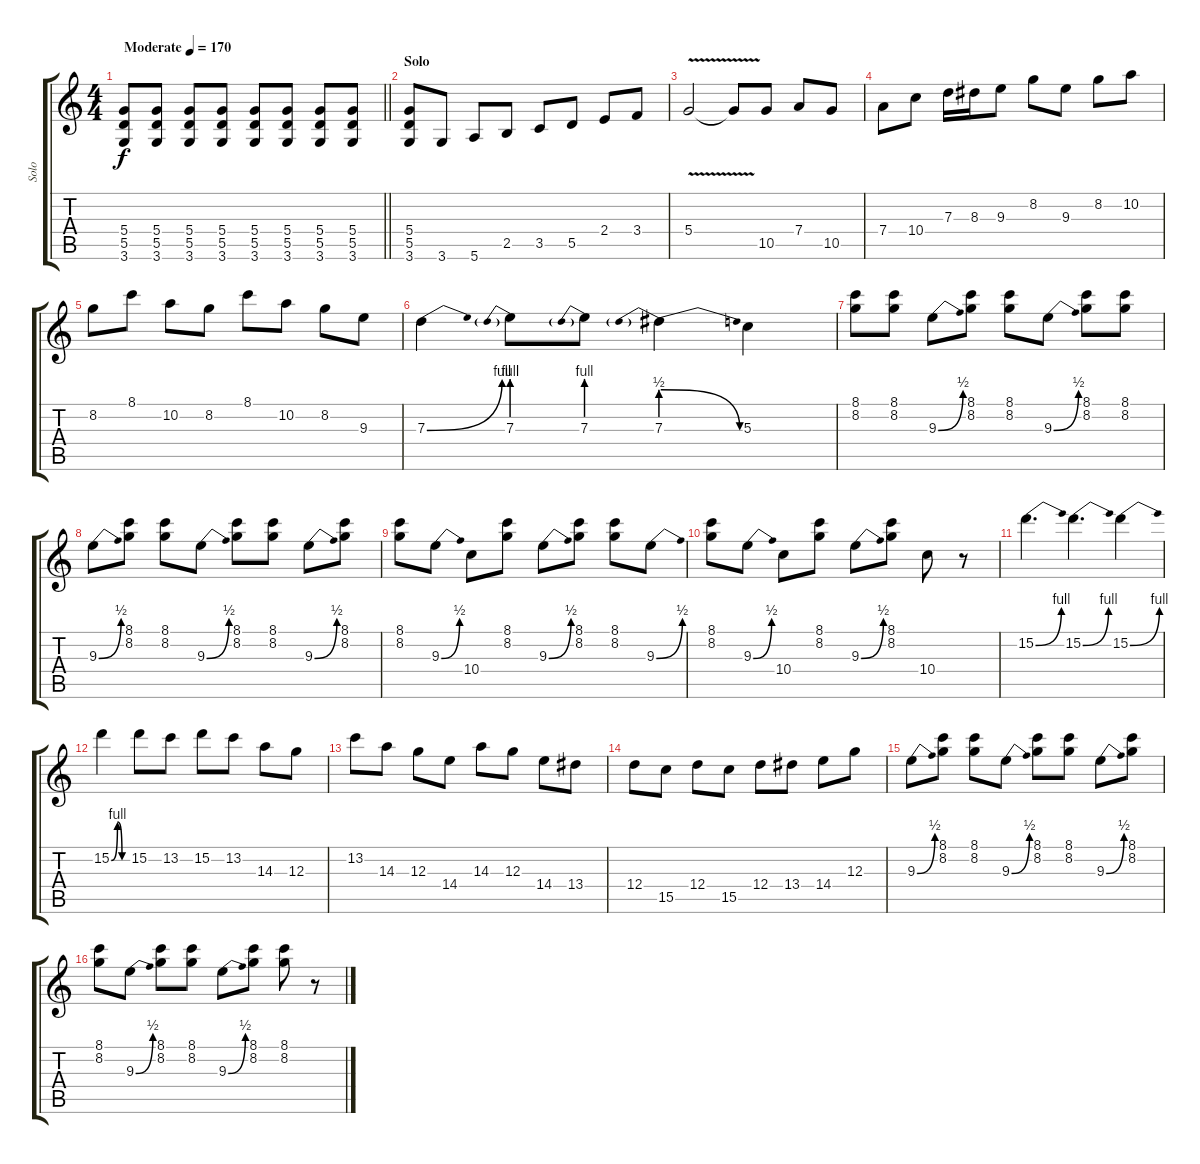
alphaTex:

\track ("Solo" "Solo") {instrument distortionguitar}
\staff {score tabs}
\tuning (E4 B3 G3 D3 A2 E2) {hide}
\ts (4 4)
\tempo (170 "Moderate")
\clef g2
\barLineRight lightlight
\ks c
(5.4 5.5 3.6).8{dy f instrument distortionguitar} (5.4 5.5 3.6).8 (5.4 5.5 3.6).8 (5.4 5.5 3.6).8 (5.4 5.5 3.6).8 (5.4 5.5 3.6).8 (5.4 5.5 3.6).8 (5.4 5.5 3.6).8 |
\section ("" "Solo")
(5.4 5.5 3.6).8 3.6.8 5.6.8 2.5.8 3.5.8 5.5.8 2.4.8 3.4.8 |
5.4{v}.2 5.4{v t}.8 10.5.8 7.4.8 10.5.8 |
7.4.8 10.4.8 7.3.16 8.3.16 9.3.8 8.2.8 9.3.8 8.2.8 10.2.8 |
8.2.8 8.1.8 10.2.8 8.2.8 8.1.8 10.2.8 8.2.8 9.3.8 |
7.3{be (bend 0 0 60 4)}.4 7.3{be (prebend 0 4 60 4)}.8 7.3{be (prebend 0 4 60 4)}.8 7.3{be (prebendrelease 0 2 60 0)}.4 5.3.4 |
(8.1 8.2).8 (8.1 8.2).8 9.3{be (bend 0 0 60 2)}.8 (8.1 8.2).8 (8.1 8.2).8 9.3{be (bend 0 0 60 2)}.8 (8.1 8.2).8 (8.1 8.2).8 |
9.3{be (bend 0 0 60 2)}.8 (8.1 8.2).8 (8.1 8.2).8 9.3{be (bend 0 0 60 2)}.8 (8.1 8.2).8 (8.1 8.2).8 9.3{be (bend 0 0 60 2)}.8 (8.1 8.2).8 |
(8.1 8.2).8 9.3{be (bend 0 0 60 2)}.8 10.4.8 (8.1 8.2).8 9.3{be (bend 0 0 60 2)}.8 (8.1 8.2).8 (8.1 8.2).8 9.3{be (bend 0 0 60 2)}.8 |
(8.1 8.2).8 9.3{be (bend 0 0 60 2)}.8 10.4.8 (8.1 8.2).8 9.3{be (bend 0 0 60 2)}.8 (8.1 8.2).8 10.4.8 r.8 |
15.2{be (bend 0 0 60 4)}.4{d} 15.2{be (bend 0 0 60 4)}.4{d} 15.2{be (bend 0 0 60 4)}.4 |
15.2{be (custom 0 0 23 4 40 0 60 0)}.4 15.2.8 13.2.8 15.2.8 13.2.8 14.3.8 12.3.8 |
13.2.8 14.3.8 12.3.8 14.4.8 14.3.8 12.3.8 14.4.8 13.4.8 |
12.4.8 15.5.8 12.4.8 15.5.8 12.4.8 13.4.8 14.4.8 12.3.8 |
9.3{be (bend 0 0 60 2)}.8 (8.1 8.2).8 (8.1 8.2).8 9.3{be (bend 0 0 60 2)}.8 (8.1 8.2).8 (8.1 8.2).8 9.3{be (bend 0 0 60 2)}.8 (8.1 8.2).8 |
(8.1 8.2).8 9.3{be (bend 0 0 60 2)}.8 (8.1 8.2).8 (8.1 8.2).8 9.3{be (bend 0 0 60 2)}.8 (8.1 8.2).8 (8.1 8.2).8 r.8
